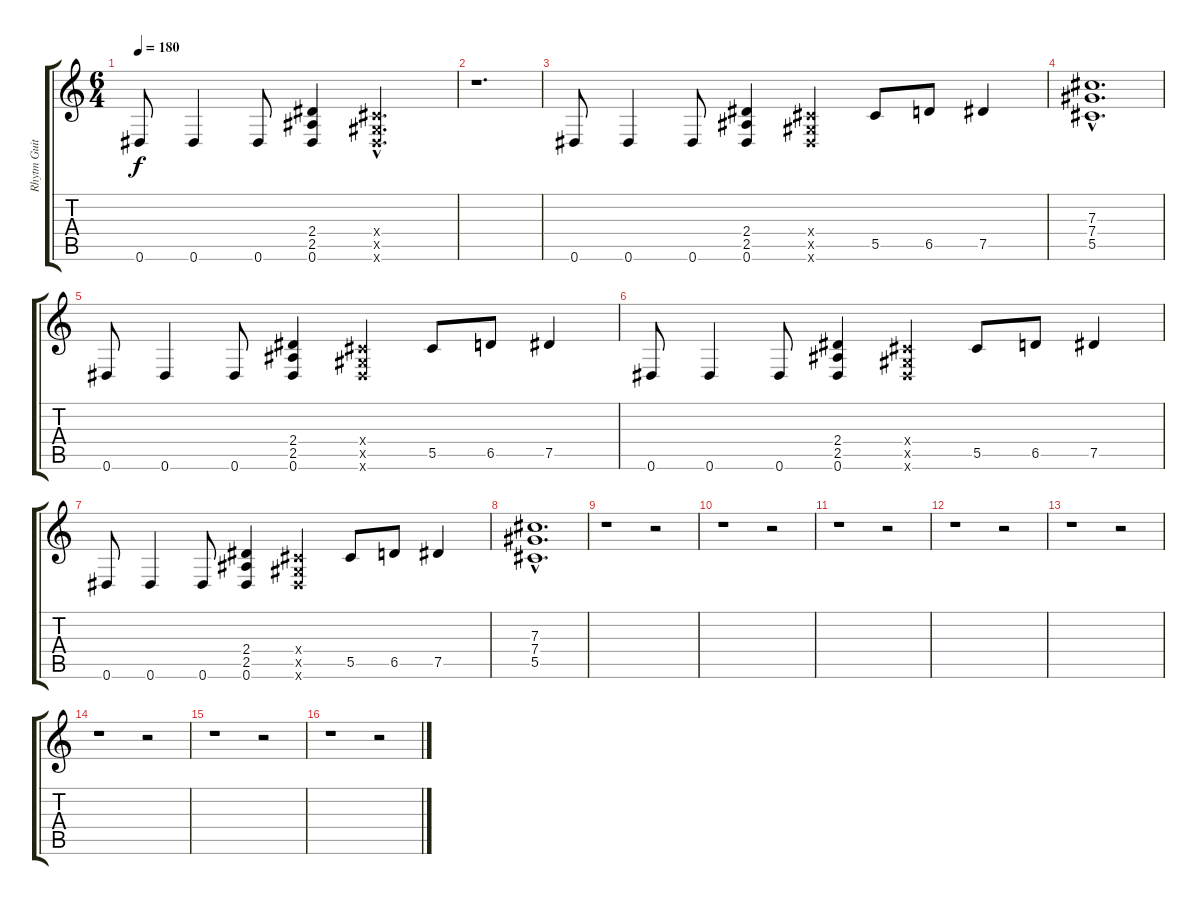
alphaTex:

\track ("Rhytm Guitar" "Rhytm Guit") {instrument distortionguitar}
\staff {score tabs}
\tuning (Eb4 Bb3 Gb3 Db3 Ab2 Eb2) {hide}
\ts (6 4)
\tempo 180
\clef g2
\ks c
0.6.8{dy f instrument distortionguitar} 0.6.4 0.6.8 (2.4 2.5 0.6).4 (0.4{hac x} 0.5{hac x} 0.6{hac x}).2{d} |
r.1{d} |
0.6.8 0.6.4 0.6.8 (2.4 2.5 0.6).4 (0.4{x} 0.5{x} 0.6{x}).4 5.5.8 6.5.8 7.5.4 |
(7.3{hac} 7.4{hac} 5.5{hac}).1{d} |
0.6.8 0.6.4 0.6.8 (2.4 2.5 0.6).4 (0.4{x} 0.5{x} 0.6{x}).4 5.5.8 6.5.8 7.5.4 |
0.6.8 0.6.4 0.6.8 (2.4 2.5 0.6).4 (0.4{x} 0.5{x} 0.6{x}).4 5.5.8 6.5.8 7.5.4 |
0.6.8 0.6.4 0.6.8 (2.4 2.5 0.6).4 (0.4{x} 0.5{x} 0.6{x}).4 5.5.8 6.5.8 7.5.4 |
(7.3{hac} 7.4{hac} 5.5{hac}).1{d} |
r.1 r.2 |
r.1 r.2 |
r.1 r.2 |
r.1 r.2 |
r.1 r.2 |
r.1 r.2 |
r.1 r.2 |
r.1 r.2
